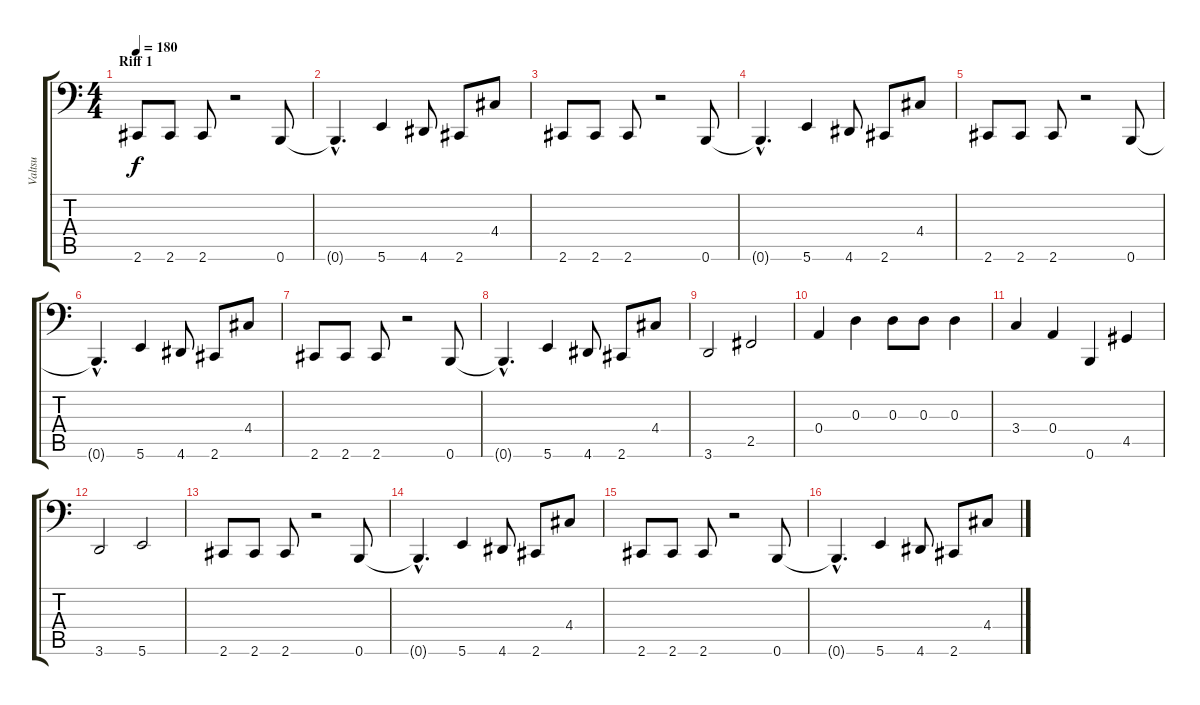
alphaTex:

\track ("Valtsu" "Valtsu") {instrument electricbasspick}
\staff {score tabs}
\tuning (C3 G2 D2 A1 E1 B0) {hide}
\ts (4 4)
\section ("" "Riff 1")
\tempo 180
\clef f4
\ks c
2.6.8{dy f instrument electricbasspick} 2.6.8 2.6.8 r.2 0.6.8 |
0.6{hac t}.4{d} 5.6.4 4.6.8 2.6.8 4.4.8 |
2.6.8 2.6.8 2.6.8 r.2 0.6.8 |
0.6{hac t}.4{d} 5.6.4 4.6.8 2.6.8 4.4.8 |
2.6.8 2.6.8 2.6.8 r.2 0.6.8 |
0.6{hac t}.4{d} 5.6.4 4.6.8 2.6.8 4.4.8 |
2.6.8 2.6.8 2.6.8 r.2 0.6.8 |
0.6{hac t}.4{d} 5.6.4 4.6.8 2.6.8 4.4.8 |
3.6.2 2.5.2 |
0.4.4 0.3.4 0.3.8 0.3.8 0.3.4 |
3.4.4 0.4.4 0.6.4 4.5.4 |
3.6.2 5.6.2 |
2.6.8 2.6.8 2.6.8 r.2 0.6.8 |
0.6{hac t}.4{d} 5.6.4 4.6.8 2.6.8 4.4.8 |
2.6.8 2.6.8 2.6.8 r.2 0.6.8 |
0.6{hac t}.4{d} 5.6.4 4.6.8 2.6.8 4.4.8
